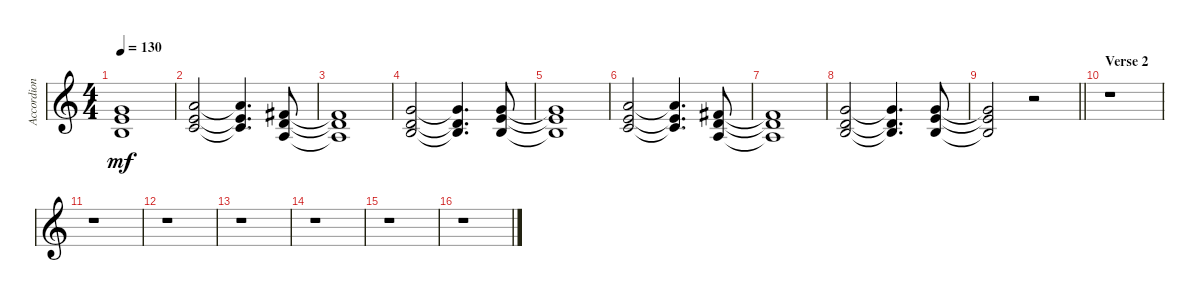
\track ("Accordion" "Accordion") {instrument accordion}
\staff {score}
\tuning (E4 B3 G3 D3 A2 E2) {hide}
\ts (4 4)
\tempo 130
\clef g2
\ks aminor
(3.1{t} 5.2{t} 4.3{t}).1{dy mf} |
(5.1 5.2 5.3).2 (5.1{t} 5.2{t} 5.3{t}).4{d} (2.1 3.2 2.3).8 |
(2.1{t} 3.2{t} 2.3{t}).1 |
(3.1 3.2 4.3).2 (3.1{t} 3.2{t} 4.3{t}).4{d} (3.1 5.2 4.3).8 |
(3.1{t} 5.2{t} 4.3{t}).1 |
(5.1 5.2 5.3).2 (5.1{t} 5.2{t} 5.3{t}).4{d} (2.1 3.2 2.3).8 |
(2.1{t} 3.2{t} 2.3{t}).1 |
(3.1 3.2 4.3).2 (3.1{t} 3.2{t} 4.3{t}).4{d} (3.1 5.2 4.3).8 |
\barLineRight lightlight
(3.1{t} 5.2{t} 4.3{t}).2 r.2 |
\section ("" "Verse 2")
r.1 |
r.1 |
r.1 |
r.1 |
r.1 |
r.1 |
r.1
